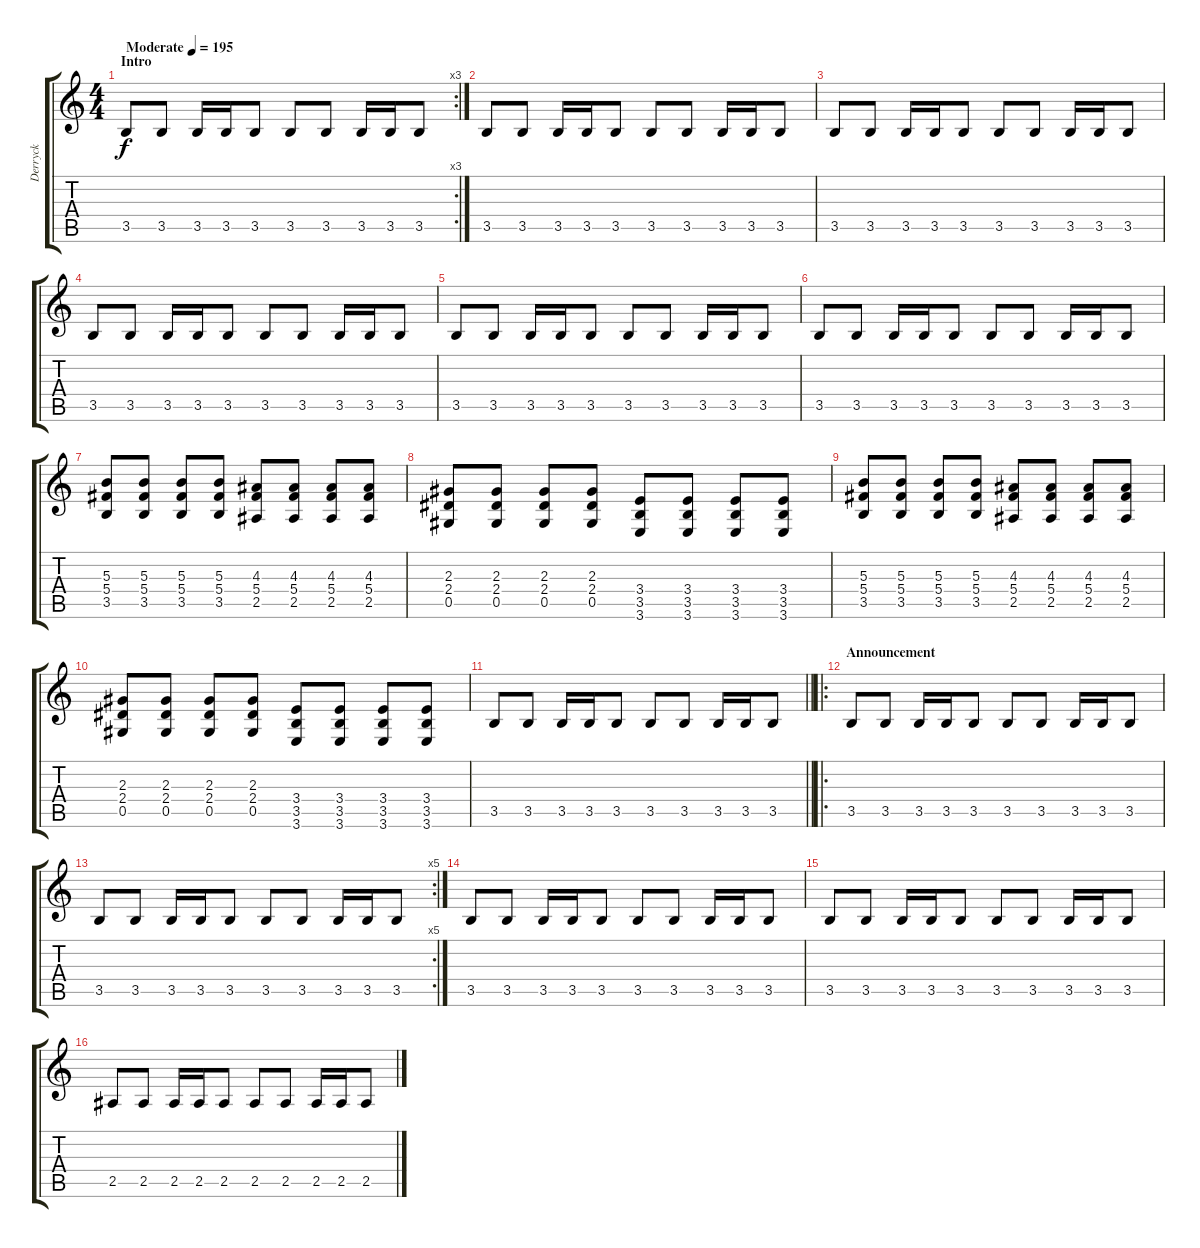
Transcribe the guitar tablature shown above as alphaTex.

\track ("Derryck" "Derryck") {instrument distortionguitar}
\staff {score tabs}
\tuning (Eb4 Bb3 Gb3 Db3 Ab2 Db2) {hide}
\rc 3
\ts (4 4)
\section ("" "Intro")
\tempo (195 "Moderate")
\clef g2
\ks c
3.5.8{dy f instrument distortionguitar} 3.5.8 3.5.16 3.5.16 3.5.8 3.5.8 3.5.8 3.5.16 3.5.16 3.5.8 |
3.5.8 3.5.8 3.5.16 3.5.16 3.5.8 3.5.8 3.5.8 3.5.16 3.5.16 3.5.8 |
3.5.8 3.5.8 3.5.16 3.5.16 3.5.8 3.5.8 3.5.8 3.5.16 3.5.16 3.5.8 |
3.5.8 3.5.8 3.5.16 3.5.16 3.5.8 3.5.8 3.5.8 3.5.16 3.5.16 3.5.8 |
3.5.8 3.5.8 3.5.16 3.5.16 3.5.8 3.5.8 3.5.8 3.5.16 3.5.16 3.5.8 |
3.5.8 3.5.8 3.5.16 3.5.16 3.5.8 3.5.8 3.5.8 3.5.16 3.5.16 3.5.8 |
(5.3 5.4 3.5).8 (5.3 5.4 3.5).8 (5.3 5.4 3.5).8 (5.3 5.4 3.5).8 (4.3 5.4 2.5).8 (4.3 5.4 2.5).8 (4.3 5.4 2.5).8 (4.3 5.4 2.5).8 |
(2.3 2.4 0.5).8 (2.3 2.4 0.5).8 (2.3 2.4 0.5).8 (2.3 2.4 0.5).8 (3.4 3.5 3.6).8 (3.4 3.5 3.6).8 (3.4 3.5 3.6).8 (3.4 3.5 3.6).8 |
(5.3 5.4 3.5).8 (5.3 5.4 3.5).8 (5.3 5.4 3.5).8 (5.3 5.4 3.5).8 (4.3 5.4 2.5).8 (4.3 5.4 2.5).8 (4.3 5.4 2.5).8 (4.3 5.4 2.5).8 |
(2.3 2.4 0.5).8 (2.3 2.4 0.5).8 (2.3 2.4 0.5).8 (2.3 2.4 0.5).8 (3.4 3.5 3.6).8 (3.4 3.5 3.6).8 (3.4 3.5 3.6).8 (3.4 3.5 3.6).8 |
\barLineRight lightlight
3.5.8 3.5.8 3.5.16 3.5.16 3.5.8 3.5.8 3.5.8 3.5.16 3.5.16 3.5.8 |
\ro
\section ("" "Announcement")
3.5.8 3.5.8 3.5.16 3.5.16 3.5.8 3.5.8 3.5.8 3.5.16 3.5.16 3.5.8 |
\rc 5
3.5.8 3.5.8 3.5.16 3.5.16 3.5.8 3.5.8 3.5.8 3.5.16 3.5.16 3.5.8 |
3.5.8 3.5.8 3.5.16 3.5.16 3.5.8 3.5.8 3.5.8 3.5.16 3.5.16 3.5.8 |
3.5.8 3.5.8 3.5.16 3.5.16 3.5.8 3.5.8 3.5.8 3.5.16 3.5.16 3.5.8 |
2.5.8 2.5.8 2.5.16 2.5.16 2.5.8 2.5.8 2.5.8 2.5.16 2.5.16 2.5.8
